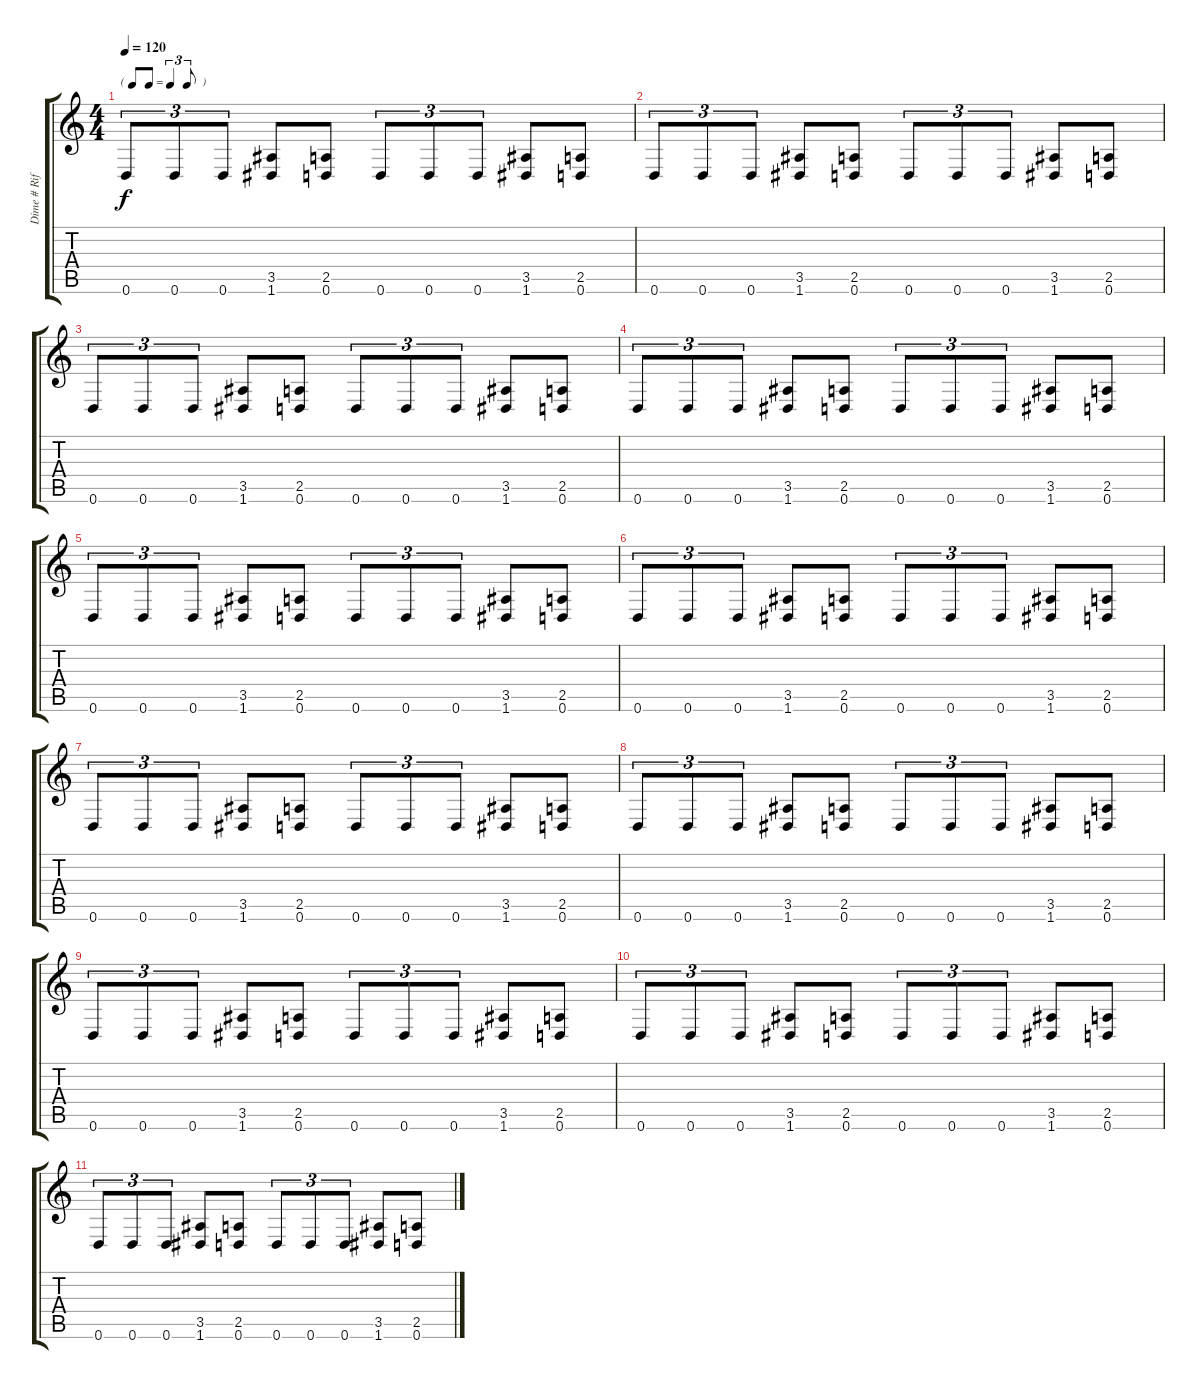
\track ("Dime # Riff" "Dime # Rif") {instrument distortionguitar}
\staff {score tabs}
\tuning (D4 A3 F3 C3 G2 D2) {hide}
\ts (4 4)
\tf triplet8th
\tempo 120
\clef g2
\ks c
0.6.8{tu (3 2) dy f} 0.6.8{tu (3 2)} 0.6.8{tu (3 2)} (3.5 1.6).8{volume 4} (2.5 0.6).8 0.6.8{tu (3 2)} 0.6.8{tu (3 2)} 0.6.8{tu (3 2)} (3.5 1.6).8 (2.5 0.6).8 |
0.6.8{tu (3 2) volume 4} 0.6.8{tu (3 2)} 0.6.8{tu (3 2)} (3.5 1.6).8 (2.5 0.6).8 0.6.8{tu (3 2)} 0.6.8{tu (3 2)} 0.6.8{tu (3 2)} (3.5 1.6).8 (2.5 0.6).8 |
0.6.8{tu (3 2)} 0.6.8{tu (3 2)} 0.6.8{tu (3 2)} (3.5 1.6).8{volume 2} (2.5 0.6).8 0.6.8{tu (3 2)} 0.6.8{tu (3 2)} 0.6.8{tu (3 2)} (3.5 1.6).8 (2.5 0.6).8 |
0.6.8{tu (3 2) volume 4} 0.6.8{tu (3 2)} 0.6.8{tu (3 2)} (3.5 1.6).8 (2.5 0.6).8 0.6.8{tu (3 2)} 0.6.8{tu (3 2)} 0.6.8{tu (3 2)} (3.5 1.6).8 (2.5 0.6).8 |
0.6.8{tu (3 2)} 0.6.8{tu (3 2)} 0.6.8{tu (3 2)} (3.5 1.6).8{volume 1} (2.5 0.6).8 0.6.8{tu (3 2)} 0.6.8{tu (3 2)} 0.6.8{tu (3 2)} (3.5 1.6).8 (2.5 0.6).8 |
0.6.8{tu (3 2) volume 4} 0.6.8{tu (3 2)} 0.6.8{tu (3 2)} (3.5 1.6).8 (2.5 0.6).8 0.6.8{tu (3 2)} 0.6.8{tu (3 2)} 0.6.8{tu (3 2)} (3.5 1.6).8 (2.5 0.6).8 |
0.6.8{tu (3 2)} 0.6.8{tu (3 2)} 0.6.8{tu (3 2)} (3.5 1.6).8{volume 0} (2.5 0.6).8 0.6.8{tu (3 2)} 0.6.8{tu (3 2)} 0.6.8{tu (3 2)} (3.5 1.6).8 (2.5 0.6).8 |
0.6.8{tu (3 2)} 0.6.8{tu (3 2)} 0.6.8{tu (3 2)} (3.5 1.6).8 (2.5 0.6).8 0.6.8{tu (3 2)} 0.6.8{tu (3 2)} 0.6.8{tu (3 2)} (3.5 1.6).8 (2.5 0.6).8 |
0.6.8{tu (3 2)} 0.6.8{tu (3 2)} 0.6.8{tu (3 2)} (3.5 1.6).8 (2.5 0.6).8 0.6.8{tu (3 2)} 0.6.8{tu (3 2)} 0.6.8{tu (3 2)} (3.5 1.6).8 (2.5 0.6).8 |
0.6.8{tu (3 2)} 0.6.8{tu (3 2)} 0.6.8{tu (3 2)} (3.5 1.6).8 (2.5 0.6).8 0.6.8{tu (3 2)} 0.6.8{tu (3 2)} 0.6.8{tu (3 2)} (3.5 1.6).8 (2.5 0.6).8 |
0.6.8{tu (3 2)} 0.6.8{tu (3 2)} 0.6.8{tu (3 2)} (3.5 1.6).8 (2.5 0.6).8 0.6.8{tu (3 2)} 0.6.8{tu (3 2)} 0.6.8{tu (3 2)} (3.5 1.6).8 (2.5 0.6).8
